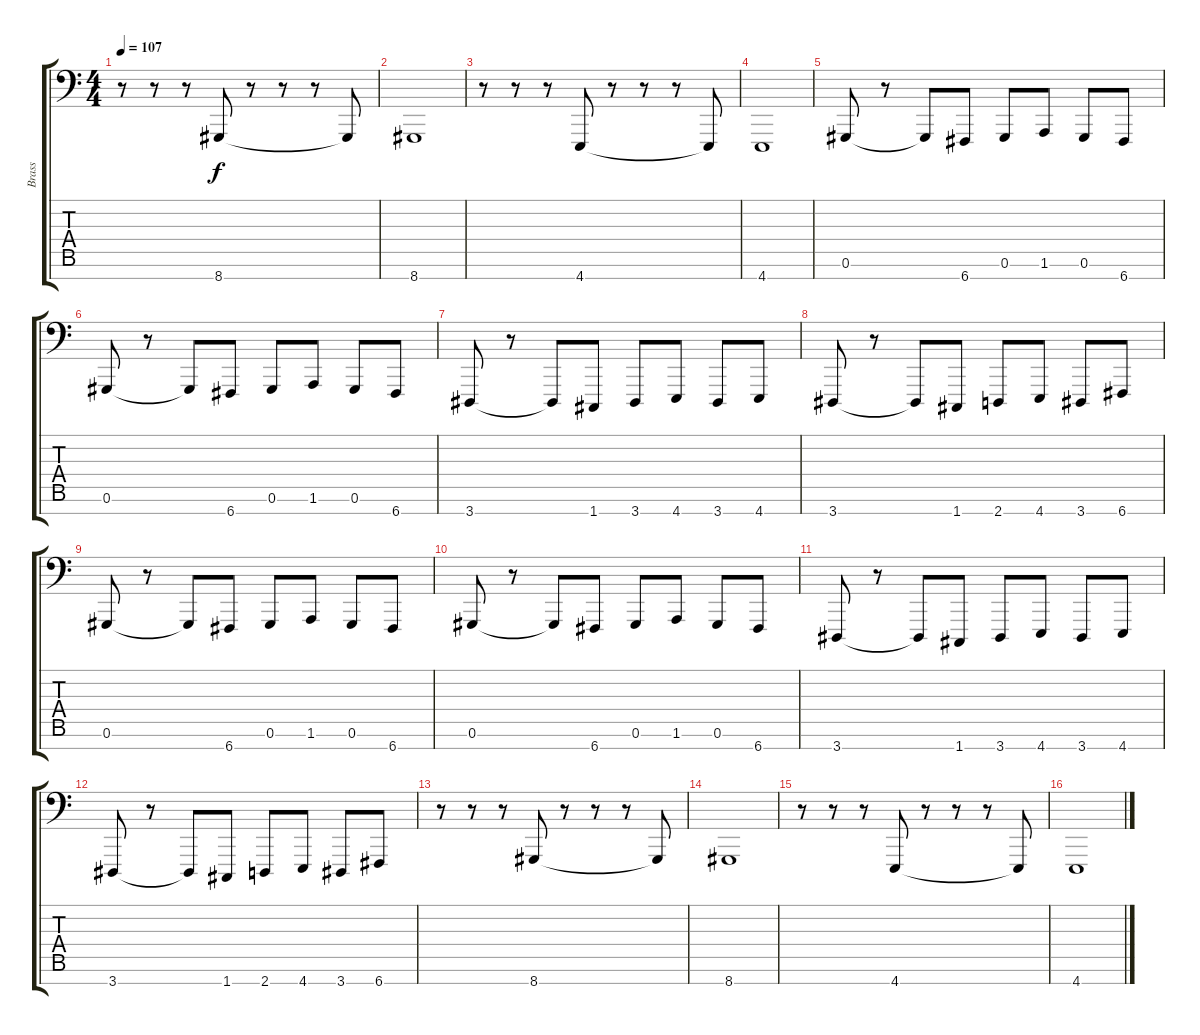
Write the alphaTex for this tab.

\track ("Brass" "Brass") {instrument lead2sawtooth}
\staff {score tabs}
\tuning (Ab3 Eb3 B2 Gb2 Db2 Ab1 C1) {hide}
\ts (4 4)
\tempo 107
\clef f4
\ks c
r.8{dy f} r.8 r.8 8.7.8 r.8 r.8 r.8 8.7{t}.8 |
8.7.1 |
r.8 r.8 r.8 4.7.8 r.8 r.8 r.8 4.7{t}.8 |
4.7.1 |
0.6.8 r.8 0.6{t}.8 6.7.8 0.6.8 1.6.8 0.6.8 6.7.8 |
0.6.8 r.8 0.6{t}.8 6.7.8 0.6.8 1.6.8 0.6.8 6.7.8 |
3.7.8 r.8 3.7{t}.8 1.7.8 3.7.8 4.7.8 3.7.8 4.7.8 |
3.7.8 r.8 3.7{t}.8 1.7.8 2.7.8 4.7.8 3.7.8 6.7.8 |
0.6.8 r.8 0.6{t}.8 6.7.8 0.6.8 1.6.8 0.6.8 6.7.8 |
0.6.8 r.8 0.6{t}.8 6.7.8 0.6.8 1.6.8 0.6.8 6.7.8 |
3.7.8 r.8 3.7{t}.8 1.7.8 3.7.8 4.7.8 3.7.8 4.7.8 |
3.7.8 r.8 3.7{t}.8 1.7.8 2.7.8 4.7.8 3.7.8 6.7.8 |
r.8 r.8 r.8 8.7.8 r.8 r.8 r.8 8.7{t}.8 |
8.7.1 |
r.8 r.8 r.8 4.7.8 r.8 r.8 r.8 4.7{t}.8 |
4.7.1
